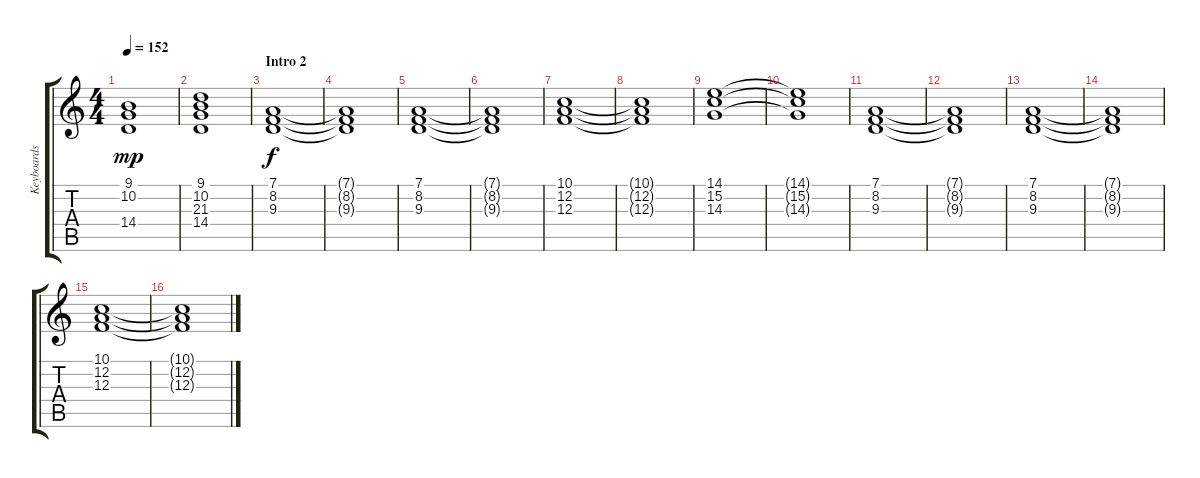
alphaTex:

\track ("Keyboards" "Keyboards") {instrument pad2warm}
\staff {score tabs}
\tuning (D4 A3 F3 C3 G2 D2) {hide}
\ts (4 4)
\tempo 152
\clef g2
\ks c
(9.1 10.2 14.4).1{dy mp} |
(9.1 10.2 21.3 14.4).1 |
\section ("" "Intro 2")
(7.1 8.2 9.3).1{dy f} |
(7.1{t} 8.2{t} 9.3{t}).1 |
(7.1 8.2 9.3).1 |
(7.1{t} 8.2{t} 9.3{t}).1 |
(10.1 12.2 12.3).1 |
(10.1{t} 12.2{t} 12.3{t}).1 |
(14.1 15.2 14.3).1 |
(14.1{t} 15.2{t} 14.3{t}).1 |
(7.1 8.2 9.3).1 |
(7.1{t} 8.2{t} 9.3{t}).1 |
(7.1 8.2 9.3).1 |
(7.1{t} 8.2{t} 9.3{t}).1 |
(10.1 12.2 12.3).1 |
(10.1{t} 12.2{t} 12.3{t}).1
